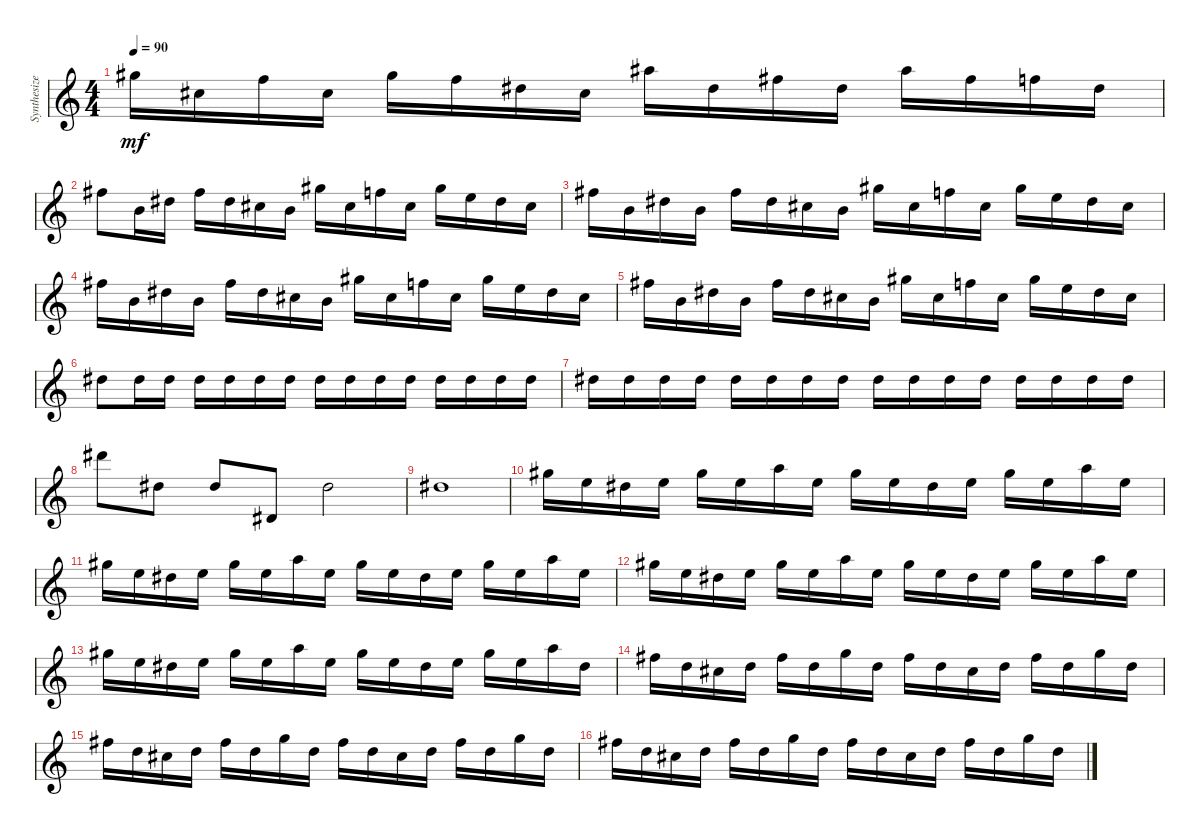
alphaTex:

\track ("Synthesizer (Staff 1)" "Synthesize") {instrument synthbrass1}
\staff {score}
\tuning (E4 B3 G3 D3 A2 E2 B1) {hide}
\ts (4 4)
\tempo 90
\clef g2
\ks c
16.1.16{dy mf} 9.1.16 13.1.16 9.1.16 16.1.16 13.1.16 11.1.16 9.1.16 18.1.16 11.1.16 14.1.16 11.1.16 18.1.16 14.1.16 13.1.16 11.1.16 |
14.1.8 7.1.16 11.1.16 14.1.16 11.1.16 9.1.16 7.1.16 16.1.16 9.1.16 13.1.16 9.1.16 16.1.16 12.1.16 11.1.16 9.1.16 |
14.1.16 7.1.16 11.1.16 7.1.16 14.1.16 11.1.16 9.1.16 7.1.16 16.1.16 9.1.16 13.1.16 9.1.16 16.1.16 12.1.16 11.1.16 9.1.16 |
14.1.16 7.1.16 11.1.16 7.1.16 14.1.16 11.1.16 9.1.16 7.1.16 16.1.16 9.1.16 13.1.16 9.1.16 16.1.16 12.1.16 11.1.16 9.1.16 |
14.1.16 7.1.16 11.1.16 7.1.16 14.1.16 11.1.16 9.1.16 7.1.16 16.1.16 9.1.16 13.1.16 9.1.16 16.1.16 12.1.16 11.1.16 9.1.16 |
11.1.8 11.1.16 11.1.16 11.1.16 11.1.16 11.1.16 11.1.16 11.1.16 11.1.16 11.1.16 11.1.16 11.1.16 11.1.16 11.1.16 11.1.16 |
11.1.16 11.1.16 11.1.16 11.1.16 11.1.16 11.1.16 11.1.16 11.1.16 11.1.16 11.1.16 11.1.16 11.1.16 11.1.16 11.1.16 11.1.16 11.1.16 |
23.1.8 11.1.8 11.1.8 4.2.8 11.1.2 |
11.1.1 |
16.1.16 12.1.16 11.1.16 12.1.16 16.1.16 12.1.16 17.1.16 12.1.16 16.1.16 12.1.16 11.1.16 12.1.16 16.1.16 12.1.16 17.1.16 12.1.16 |
16.1.16 12.1.16 11.1.16 12.1.16 16.1.16 12.1.16 17.1.16 12.1.16 16.1.16 12.1.16 11.1.16 12.1.16 16.1.16 12.1.16 17.1.16 12.1.16 |
16.1.16 12.1.16 11.1.16 12.1.16 16.1.16 12.1.16 17.1.16 12.1.16 16.1.16 12.1.16 11.1.16 12.1.16 16.1.16 12.1.16 17.1.16 12.1.16 |
16.1.16 12.1.16 11.1.16 12.1.16 16.1.16 12.1.16 17.1.16 12.1.16 16.1.16 12.1.16 11.1.16 12.1.16 16.1.16 12.1.16 17.1.16 11.1.16 |
14.1.16 10.1.16 9.1.16 10.1.16 14.1.16 10.1.16 15.1.16 10.1.16 14.1.16 10.1.16 9.1.16 10.1.16 14.1.16 10.1.16 15.1.16 10.1.16 |
14.1.16 10.1.16 9.1.16 10.1.16 14.1.16 10.1.16 15.1.16 10.1.16 14.1.16 10.1.16 9.1.16 10.1.16 14.1.16 10.1.16 15.1.16 10.1.16 |
14.1.16 10.1.16 9.1.16 10.1.16 14.1.16 10.1.16 15.1.16 10.1.16 14.1.16 10.1.16 9.1.16 10.1.16 14.1.16 10.1.16 15.1.16 10.1.16
